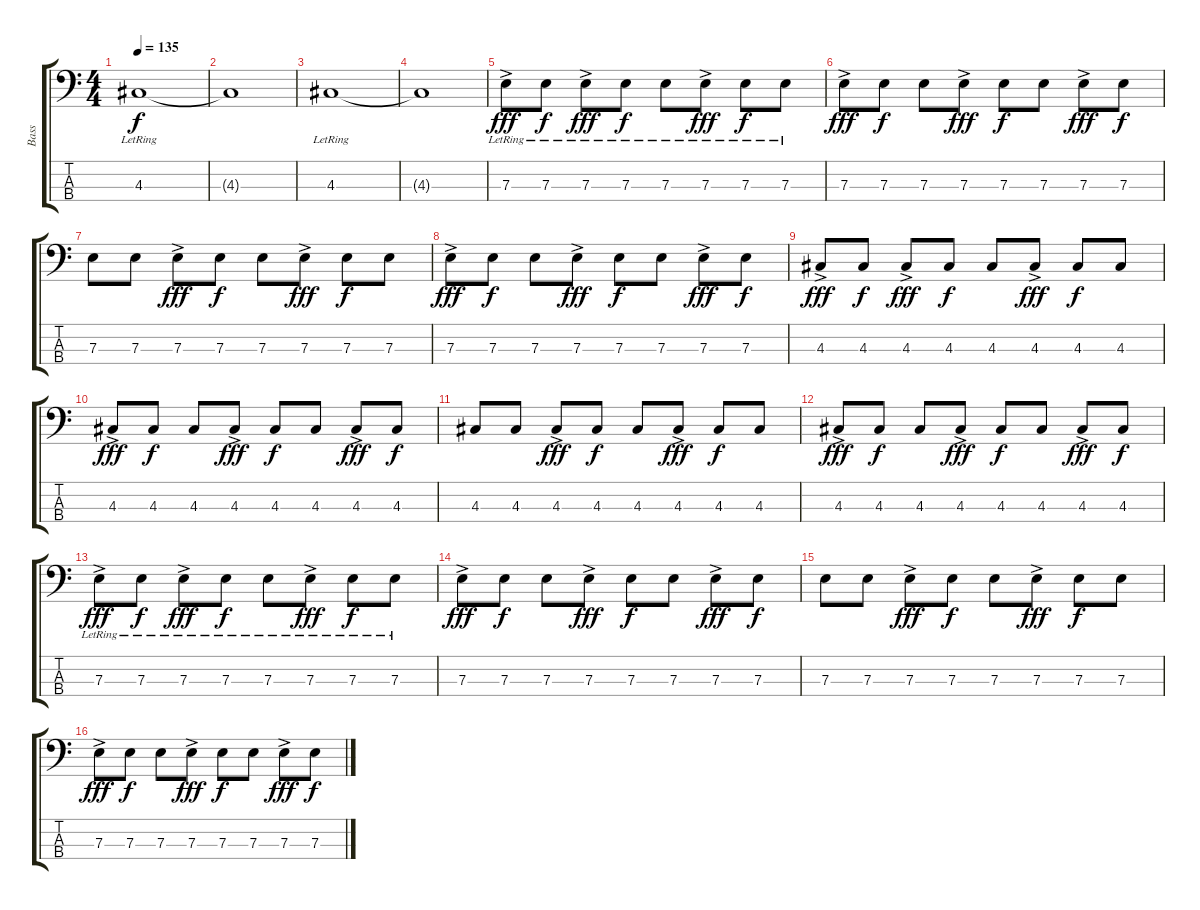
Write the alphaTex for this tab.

\track ("Bass" "Bass") {instrument electricbassfinger}
\staff {score tabs}
\tuning (G2 D2 A1 E1) {hide}
\ts (4 4)
\tempo 135
\clef f4
\ks c
4.3{lr}.1{dy f} |
4.3{t}.1 |
4.3{lr}.1 |
4.3{t}.1 |
7.3{ac lr}.8{dy fff} 7.3{lr}.8{dy f} 7.3{ac lr}.8{dy fff} 7.3{lr}.8{dy f} 7.3{lr}.8 7.3{ac lr}.8{dy fff} 7.3{lr}.8{dy f} 7.3{lr}.8 |
7.3{ac}.8{dy fff} 7.3.8{dy f} 7.3.8 7.3{ac}.8{dy fff} 7.3.8{dy f} 7.3.8 7.3{ac}.8{dy fff} 7.3.8{dy f} |
7.3.8 7.3.8 7.3{ac}.8{dy fff} 7.3.8{dy f} 7.3.8 7.3{ac}.8{dy fff} 7.3.8{dy f} 7.3.8 |
7.3{ac}.8{dy fff} 7.3.8{dy f} 7.3.8 7.3{ac}.8{dy fff} 7.3.8{dy f} 7.3.8 7.3{ac}.8{dy fff} 7.3.8{dy f} |
4.3{ac}.8{dy fff} 4.3.8{dy f} 4.3{ac}.8{dy fff} 4.3.8{dy f} 4.3.8 4.3{ac}.8{dy fff} 4.3.8{dy f} 4.3.8 |
4.3{ac}.8{dy fff} 4.3.8{dy f} 4.3.8 4.3{ac}.8{dy fff} 4.3.8{dy f} 4.3.8 4.3{ac}.8{dy fff} 4.3.8{dy f} |
4.3.8 4.3.8 4.3{ac}.8{dy fff} 4.3.8{dy f} 4.3.8 4.3{ac}.8{dy fff} 4.3.8{dy f} 4.3.8 |
4.3{ac}.8{dy fff} 4.3.8{dy f} 4.3.8 4.3{ac}.8{dy fff} 4.3.8{dy f} 4.3.8 4.3{ac}.8{dy fff} 4.3.8{dy f} |
7.3{ac lr}.8{dy fff} 7.3{lr}.8{dy f} 7.3{ac lr}.8{dy fff} 7.3{lr}.8{dy f} 7.3{lr}.8 7.3{ac lr}.8{dy fff} 7.3{lr}.8{dy f} 7.3{lr}.8 |
7.3{ac}.8{dy fff} 7.3.8{dy f} 7.3.8 7.3{ac}.8{dy fff} 7.3.8{dy f} 7.3.8 7.3{ac}.8{dy fff} 7.3.8{dy f} |
7.3.8 7.3.8 7.3{ac}.8{dy fff} 7.3.8{dy f} 7.3.8 7.3{ac}.8{dy fff} 7.3.8{dy f} 7.3.8 |
7.3{ac}.8{dy fff} 7.3.8{dy f} 7.3.8 7.3{ac}.8{dy fff} 7.3.8{dy f} 7.3.8 7.3{ac}.8{dy fff} 7.3.8{dy f}
